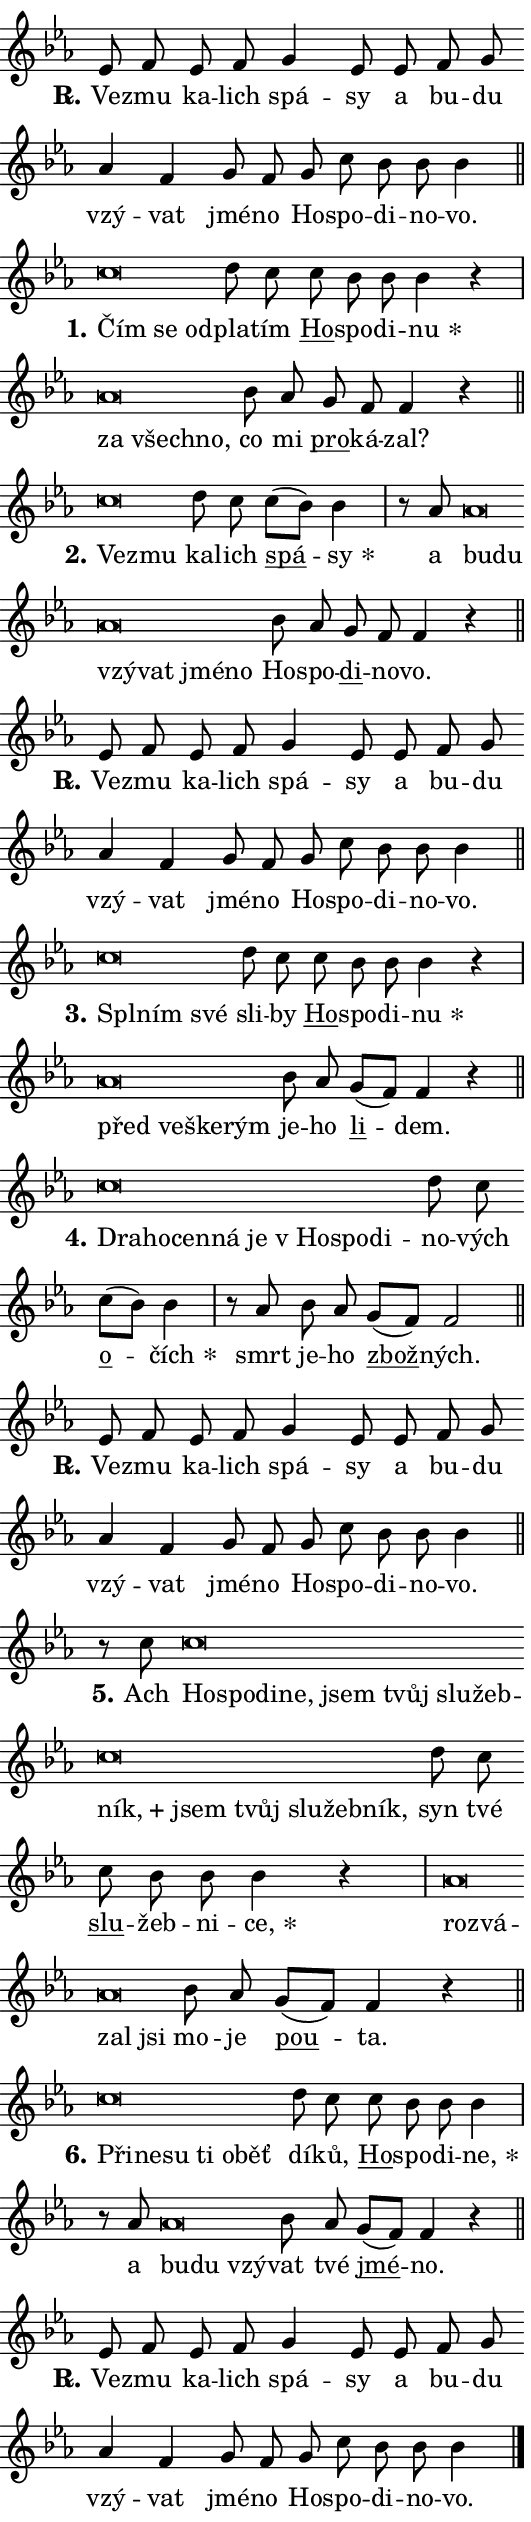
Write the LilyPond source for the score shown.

\version "2.24.0"
\header { tagline = "" }
\paper {
  indent = 0\cm
  top-margin = 0\cm
  right-margin = 0.13\cm % to fit lyric hyphens
  bottom-margin = 0\cm
  left-margin = 0\cm
  paper-width = 9\cm
  page-breaking = #ly:one-page-breaking
  system-system-spacing.basic-distance = #11
  score-system-spacing.basic-distance = #11
  ragged-last = ##f
}


%% Author: Thomas Morley
%% https://lists.gnu.org/archive/html/lilypond-user/2020-05/msg00002.html
#(define (line-position grob)
"Returns position of @var[grob} in current system:
   @code{'start}, if at first time-step
   @code{'end}, if at last time-step
   @code{'middle} otherwise
"
  (let* ((col (ly:item-get-column grob))
         (ln (ly:grob-object col 'left-neighbor))
         (rn (ly:grob-object col 'right-neighbor))
         (col-to-check-left (if (ly:grob? ln) ln col))
         (col-to-check-right (if (ly:grob? rn) rn col))
         (break-dir-left
           (and
             (ly:grob-property col-to-check-left 'non-musical #f)
             (ly:item-break-dir col-to-check-left)))
         (break-dir-right
           (and
             (ly:grob-property col-to-check-right 'non-musical #f)
             (ly:item-break-dir col-to-check-right))))
        (cond ((eqv? 1 break-dir-left) 'start)
              ((eqv? -1 break-dir-right) 'end)
              (else 'middle))))

#(define (tranparent-at-line-position vctor)
  (lambda (grob)
  "Relying on @code{line-position} select the relevant enry from @var{vctor}.
Used to determine transparency,"
    (case (line-position grob)
      ((end) (not (vector-ref vctor 0)))
      ((middle) (not (vector-ref vctor 1)))
      ((start) (not (vector-ref vctor 2))))))

noteHeadBreakVisibility =
#(define-music-function (break-visibility)(vector?)
"Makes @code{NoteHead}s transparent relying on @var{break-visibility}"
#{
  \override NoteHead.transparent =
    #(tranparent-at-line-position break-visibility)
#})

#(define delete-ledgers-for-transparent-note-heads
  (lambda (grob)
    "Reads whether a @code{NoteHead} is transparent.
If so this @code{NoteHead} is removed from @code{'note-heads} from
@var{grob}, which is supposed to be @code{LedgerLineSpanner}.
As a result ledgers are not printed for this @code{NoteHead}"
    (let* ((nhds-array (ly:grob-object grob 'note-heads))
           (nhds-list
             (if (ly:grob-array? nhds-array)
                 (ly:grob-array->list nhds-array)
                 '()))
           ;; Relies on the transparent-property being done before
           ;; Staff.LedgerLineSpanner.after-line-breaking is executed.
           ;; This is fragile ...
           (to-keep
             (remove
               (lambda (nhd)
                 (ly:grob-property nhd 'transparent #f))
               nhds-list)))
      ;; TODO find a better method to iterate over grob-arrays, similiar
      ;; to filter/remove etc for lists
      ;; For now rebuilt from scratch
      (set! (ly:grob-object grob 'note-heads)  '())
      (for-each
        (lambda (nhd)
          (ly:pointer-group-interface::add-grob grob 'note-heads nhd))
        to-keep))))

squashNotes = {
  \override NoteHead.X-extent = #'(-0.2 . 0.2)
  \override NoteHead.Y-extent = #'(-0.75 . 0)
  \override NoteHead.stencil =
    #(lambda (grob)
       (let ((pos (ly:grob-property grob 'staff-position)))
         (begin
           (if (< pos -7) (display "ERROR: Lower brevis then expected\n") (display ""))
           (if (<= pos -6) ly:text-interface::print ly:note-head::print))))
}
unSquashNotes = {
  \revert NoteHead.X-extent
  \revert NoteHead.Y-extent
  \revert NoteHead.stencil
}

hideNotes = \noteHeadBreakVisibility #begin-of-line-visible
unHideNotes = \noteHeadBreakVisibility #all-visible

% work-around for resetting accidentals
% https://lilypond.org/doc/v2.23/Documentation/notation/displaying-rhythms#unmetered-music
cadenzaMeasure = {
  \cadenzaOff
  \partial 1024 s1024
  \cadenzaOn
}

#(define-markup-command (accent layout props text) (markup?)
  "Underline accented syllable"
  (interpret-markup layout props
    #{\markup \override #'(offset . 4.3) \underline { #text }#}))

responsum = \markup \concat {
  "R" \hspace #-1.05 \path #0.1 #'((moveto 0 0.07) (lineto 0.9 0.8)) \hspace #0.05 "."
}

spaceSize = #0.6828661417322834 % exact space size for TeX Gyre Schola

\layout {
  \context {
    \Staff
    \remove "Time_signature_engraver"
    \override LedgerLineSpanner.after-line-breaking = #delete-ledgers-for-transparent-note-heads
  }
  \context {
    \Lyrics {
      \override LyricSpace.minimum-distance = \spaceSize
      \override LyricText.font-name = #"TeX Gyre Schola"
      \override LyricText.font-size = 1
      \override StanzaNumber.font-name = #"TeX Gyre Schola Bold"
      \override StanzaNumber.font-size = 1
    }
  }
  \context {
    \Score 
    \override NoteHead.text =
      #(lambda (grob) 
        (let ((pos (ly:grob-property grob 'staff-position)))
          #{\markup {
            \combine
              \halign #-0.55 \raise #(if (= pos -6) 0 0.5) \override #'(thickness . 2) \draw-line #'(3.2 . 0)
              \musicglyph "noteheads.sM1"
          }#}))
  }
}

% magnetic-lyrics.ily
%
%   written by
%     Jean Abou Samra <jean@abou-samra.fr>
%     Werner Lemberg <wl@gnu.org>
%
%   adapted by
%     Jiri Hon <jiri.hon@gmail.com>
%
% Version 2022-Apr-15

% https://www.mail-archive.com/lilypond-user@gnu.org/msg149350.html

#(define (Left_hyphen_pointer_engraver context)
   "Collect syllable-hyphen-syllable occurrences in lyrics and store
them in properties.  This engraver only looks to the left.  For
example, if the lyrics input is @code{foo -- bar}, it does the
following.

@itemize @bullet
@item
Set the @code{text} property of the @code{LyricHyphen} grob between
@q{foo} and @q{bar} to @code{foo}.

@item
Set the @code{left-hyphen} property of the @code{LyricText} grob with
text @q{foo} to the @code{LyricHyphen} grob between @q{foo} and
@q{bar}.
@end itemize

Use this auxiliary engraver in combination with the
@code{lyric-@/text::@/apply-@/magnetic-@/offset!} hook."
   (let ((hyphen #f)
         (text #f))
     (make-engraver
      (acknowledgers
       ((lyric-syllable-interface engraver grob source-engraver)
        (set! text grob)))
      (end-acknowledgers
       ((lyric-hyphen-interface engraver grob source-engraver)
        ;(when (not (grob::has-interface grob 'lyric-space-interface))
          (set! hyphen grob)));)
      ((stop-translation-timestep engraver)
       (when (and text hyphen)
         (ly:grob-set-object! text 'left-hyphen hyphen))
       (set! text #f)
       (set! hyphen #f)))))

#(define (lyric-text::apply-magnetic-offset! grob)
   "If the space between two syllables is less than the value in
property @code{LyricText@/.details@/.squash-threshold}, move the right
syllable to the left so that it gets concatenated with the left
syllable.

Use this function as a hook for
@code{LyricText@/.after-@/line-@/breaking} if the
@code{Left_@/hyphen_@/pointer_@/engraver} is active."
   (let ((hyphen (ly:grob-object grob 'left-hyphen #f)))
     (when hyphen
       (let ((left-text (ly:spanner-bound hyphen LEFT)))
         (when (grob::has-interface left-text 'lyric-syllable-interface)
           (let* ((common (ly:grob-common-refpoint grob left-text X))
                  (this-x-ext (ly:grob-extent grob common X))
                  (left-x-ext
                   (begin
                     ;; Trigger magnetism for left-text.
                     (ly:grob-property left-text 'after-line-breaking)
                     (ly:grob-extent left-text common X)))
                  ;; `delta` is the gap width between two syllables.
                  (delta (- (interval-start this-x-ext)
                            (interval-end left-x-ext)))
                  (details (ly:grob-property grob 'details))
                  (threshold (assoc-get 'squash-threshold details 0.2)))
             (when (< delta threshold)
               (let* (;; We have to manipulate the input text so that
                      ;; ligatures crossing syllable boundaries are not
                      ;; disabled.  For languages based on the Latin
                      ;; script this is essentially a beautification.
                      ;; However, for non-Western scripts it can be a
                      ;; necessity.
                      (lt (ly:grob-property left-text 'text))
                      (rt (ly:grob-property grob 'text))
                      (is-space (grob::has-interface hyphen 'lyric-space-interface))
                      (space (if is-space " " ""))
                      (extra-delta (if is-space spaceSize 0))
                      ;; Append new syllable.
                      (ltrt-space (if (and (string? lt) (string? rt))
                                (string-append lt space rt)
                                (make-concat-markup (list lt space rt))))
                      ;; Right-align `ltrt` to the right side.
                      (ltrt-space-markup (grob-interpret-markup
                               grob
                               (make-translate-markup
                                (cons (interval-length this-x-ext) 0)
                                (make-right-align-markup ltrt-space)))))
                 (begin
                   ;; Don't print `left-text`.
                   (ly:grob-set-property! left-text 'stencil #f)
                   ;; Set text and stencil (which holds all collected
                   ;; syllables so far) and shift it to the left.
                   (ly:grob-set-property! grob 'text ltrt-space)
                   (ly:grob-set-property! grob 'stencil ltrt-space-markup)
                   (ly:grob-translate-axis! grob (- (- delta extra-delta)) X))))))))))


#(define (lyric-hyphen::displace-bounds-first grob)
   ;; Make very sure this callback isn't triggered too early.
   (let ((left (ly:spanner-bound grob LEFT))
         (right (ly:spanner-bound grob RIGHT)))
     (ly:grob-property left 'after-line-breaking)
     (ly:grob-property right 'after-line-breaking)
     (ly:lyric-hyphen::print grob)))

squashThreshold = #0.4

\layout {
  \context {
    \Lyrics
    \consists #Left_hyphen_pointer_engraver
    \override LyricText.after-line-breaking =
      #lyric-text::apply-magnetic-offset!
    \override LyricHyphen.stencil = #lyric-hyphen::displace-bounds-first
    \override LyricText.details.squash-threshold = \squashThreshold
    \override LyricHyphen.minimum-distance = 0
    \override LyricHyphen.minimum-length = \squashThreshold
  }
}

squashText = \override LyricText.details.squash-threshold = 9999
unSquashText = \override LyricText.details.squash-threshold = \squashThreshold

leftText = \override LyricText.self-alignment-X = #LEFT
unLeftText = \revert LyricText.self-alignment-X

starOffset = #(lambda (grob) 
                (let ((x_offset (ly:self-alignment-interface::aligned-on-x-parent grob)))
                  (if (= x_offset 0) 0 (+ x_offset 1.2))))

star = #(define-music-function (syllable)(string?)
"Append star separator at the end of a syllable"
#{
  \once \override LyricText.X-offset = #starOffset
  \lyricmode { \markup {
    #syllable
    \override #'((font-name . "TeX Gyre Schola Bold")) \hspace #0.2 \lower #0.65 \larger "*"
  } }
#})

starAccent = #(define-music-function (syllable)(string?)
"Append star separator at the end of a syllable and make accent"
#{
  \once \override LyricText.X-offset = #starOffset
  \lyricmode { \markup {
    \accent #syllable
    \override #'((font-name . "TeX Gyre Schola Bold")) \hspace #0.2 \lower #0.65 \larger "*"
  } }
#})

breath = #(define-music-function (syllable)(string?)
"Append breathing indicator at the end of a syllable"
#{
  \lyricmode { \markup { #syllable "+" } }
#})

optionalBreath = #(define-music-function (syllable)(string?)
"Append optional breathing indicator at the end of a syllable"
#{
  \lyricmode { \markup { #syllable "(+)" } }
#})


\score {
    <<
        \new Voice = "melody" { \cadenzaOn \key es \major \relative { es'8 f es f g4 es8 es \bar "" f g \bar "" as4 f \bar "" g8 f g c bes bes bes4 \cadenzaMeasure \bar "||" \break } }
        \new Lyrics \lyricsto "melody" { \lyricmode { \set stanza = \responsum
Ve -- zmu ka -- lich spá -- sy a bu -- du vzý -- vat jmé -- no Ho -- spo -- di -- no -- vo. } }
    >>
    \layout {}
}

\score {
    <<
        \new Voice = "melody" { \cadenzaOn \key es \major \relative { \squashNotes c''\breve*1/16 \hideNotes \breve*1/16 \breve*1/16 \bar "" \unHideNotes \unSquashNotes d8 c \bar "" c bes bes bes4 r \cadenzaMeasure \bar "|" \squashNotes as\breve*1/16 \hideNotes \breve*1/16 \breve*1/16 \bar "" \unHideNotes \unSquashNotes bes8 as \bar "" g f f4 r \cadenzaMeasure \bar "||" \break } }
        \new Lyrics \lyricsto "melody" { \lyricmode { \set stanza = "1."
\leftText Čím \squashText se od -- \unLeftText \unSquashText pla -- tím \markup \accent Ho -- spo -- di -- \star nu \leftText za \squashText všech -- no, \unLeftText \unSquashText co mi \markup \accent pro -- ká -- zal? } }
    >>
    \layout {}
}

\score {
    <<
        \new Voice = "melody" { \cadenzaOn \key es \major \relative { \squashNotes c''\breve*1/16 \hideNotes \breve*1/16 \bar "" \unHideNotes \unSquashNotes d8 c \bar "" c[( bes)] bes4 \cadenzaMeasure \bar "|" r8 as8 \squashNotes as\breve*1/16 \hideNotes \breve*1/16 \bar "" \breve*1/16 \bar "" \breve*1/16 \bar "" \breve*1/16 \breve*1/16 \bar "" \unHideNotes \unSquashNotes bes8 as \bar "" g f f4 r \cadenzaMeasure \bar "||" \break } }
        \new Lyrics \lyricsto "melody" { \lyricmode { \set stanza = "2."
\leftText Ve -- \squashText zmu \unLeftText \unSquashText ka -- lich \markup \accent spá -- \star sy a \leftText bu -- \squashText du vzý -- vat jmé -- no \unLeftText \unSquashText Ho -- spo -- \markup \accent di -- no -- vo. } }
    >>
    \layout {}
}

\score {
    <<
        \new Voice = "melody" { \cadenzaOn \key es \major \relative { es'8 f es f g4 es8 es \bar "" f g \bar "" as4 f \bar "" g8 f g c bes bes bes4 \cadenzaMeasure \bar "||" \break } }
        \new Lyrics \lyricsto "melody" { \lyricmode { \set stanza = \responsum
Ve -- zmu ka -- lich spá -- sy a bu -- du vzý -- vat jmé -- no Ho -- spo -- di -- no -- vo. } }
    >>
    \layout {}
}

\score {
    <<
        \new Voice = "melody" { \cadenzaOn \key es \major \relative { \squashNotes c''\breve*1/16 \hideNotes \breve*1/16 \breve*1/16 \bar "" \unHideNotes \unSquashNotes d8 c \bar "" c bes bes bes4 r \cadenzaMeasure \bar "|" \squashNotes as\breve*1/16 \hideNotes \breve*1/16 \bar "" \breve*1/16 \breve*1/16 \bar "" \unHideNotes \unSquashNotes bes8 as \bar "" g[( f)] f4 r \cadenzaMeasure \bar "||" \break } }
        \new Lyrics \lyricsto "melody" { \lyricmode { \set stanza = "3."
\leftText Spl -- \squashText ním své \unLeftText \unSquashText sli -- by \markup \accent Ho -- spo -- di -- \star nu \leftText před \squashText ve -- ške -- rým \unLeftText \unSquashText je -- ho \markup \accent li -- dem. } }
    >>
    \layout {}
}

\score {
    <<
        \new Voice = "melody" { \cadenzaOn \key es \major \relative { \squashNotes c''\breve*1/16 \hideNotes \breve*1/16 \bar "" \breve*1/16 \bar "" \breve*1/16 \bar "" \breve*1/16 \bar "" \breve*1/16 \bar "" \breve*1/16 \breve*1/16 \bar "" \unHideNotes \unSquashNotes d8 c \bar "" c[( bes)] bes4 \cadenzaMeasure \bar "|" r8 as8 bes8 as \bar "" g[( f)] f2 \cadenzaMeasure \bar "||" \break } }
        \new Lyrics \lyricsto "melody" { \lyricmode { \set stanza = "4."
\leftText Dra -- \squashText ho -- cen -- ná je "v Ho" -- spo -- di -- \unLeftText \unSquashText no -- vých \markup \accent o -- \star čích smrt je -- ho \markup \accent zbož -- ných. } }
    >>
    \layout {}
}

\score {
    <<
        \new Voice = "melody" { \cadenzaOn \key es \major \relative { es'8 f es f g4 es8 es \bar "" f g \bar "" as4 f \bar "" g8 f g c bes bes bes4 \cadenzaMeasure \bar "||" \break } }
        \new Lyrics \lyricsto "melody" { \lyricmode { \set stanza = \responsum
Ve -- zmu ka -- lich spá -- sy a bu -- du vzý -- vat jmé -- no Ho -- spo -- di -- no -- vo. } }
    >>
    \layout {}
}

\score {
    <<
        \new Voice = "melody" { \cadenzaOn \key es \major \relative { r8 c''8 \squashNotes c\breve*1/16 \hideNotes \breve*1/16 \bar "" \breve*1/16 \bar "" \breve*1/16 \bar "" \breve*1/16 \bar "" \breve*1/16 \bar "" \breve*1/16 \bar "" \breve*1/16 \bar "" \breve*1/16 \bar "" \breve*1/16 \bar "" \breve*1/16 \bar "" \breve*1/16 \bar "" \breve*1/16 \breve*1/16 \bar "" \unHideNotes \unSquashNotes d8 c \bar "" c bes bes bes4 r \cadenzaMeasure \bar "|" \squashNotes as\breve*1/16 \hideNotes \breve*1/16 \bar "" \breve*1/16 \breve*1/16 \bar "" \unHideNotes \unSquashNotes bes8 as \bar "" g[( f)] f4 r \cadenzaMeasure \bar "||" \break } }
        \new Lyrics \lyricsto "melody" { \lyricmode { \set stanza = "5."
Ach \leftText Ho -- \squashText spo -- di -- ne, jsem tvůj slu -- žeb -- \breath "ník," jsem tvůj slu -- žeb -- ník, \unLeftText \unSquashText syn tvé \markup \accent slu -- žeb -- ni -- \star ce, \leftText roz -- \squashText vá -- zal jsi \unLeftText \unSquashText mo -- je \markup \accent pou -- ta. } }
    >>
    \layout {}
}

\score {
    <<
        \new Voice = "melody" { \cadenzaOn \key es \major \relative { \squashNotes c''\breve*1/16 \hideNotes \breve*1/16 \bar "" \breve*1/16 \bar "" \breve*1/16 \bar "" \breve*1/16 \breve*1/16 \bar "" \unHideNotes \unSquashNotes d8 c \bar "" c bes bes bes4 \cadenzaMeasure \bar "|" r8 as8 \squashNotes as\breve*1/16 \hideNotes \breve*1/16 \breve*1/16 \bar "" \unHideNotes \unSquashNotes bes8 as \bar "" g[( f)] f4 r \cadenzaMeasure \bar "||" \break } }
        \new Lyrics \lyricsto "melody" { \lyricmode { \set stanza = "6."
\leftText Při -- \squashText ne -- su ti o -- běť \unLeftText \unSquashText dí -- ků, \markup \accent Ho -- spo -- di -- \star ne, a \leftText bu -- \squashText du vzý -- \unLeftText \unSquashText vat tvé \markup \accent jmé -- no. } }
    >>
    \layout {}
}

\score {
    <<
        \new Voice = "melody" { \cadenzaOn \key es \major \relative { es'8 f es f g4 es8 es \bar "" f g \bar "" as4 f \bar "" g8 f g c bes bes bes4 \cadenzaMeasure \bar "||" \break } \bar "|." }
        \new Lyrics \lyricsto "melody" { \lyricmode { \set stanza = \responsum
Ve -- zmu ka -- lich spá -- sy a bu -- du vzý -- vat jmé -- no Ho -- spo -- di -- no -- vo. } }
    >>
    \layout {}
}
